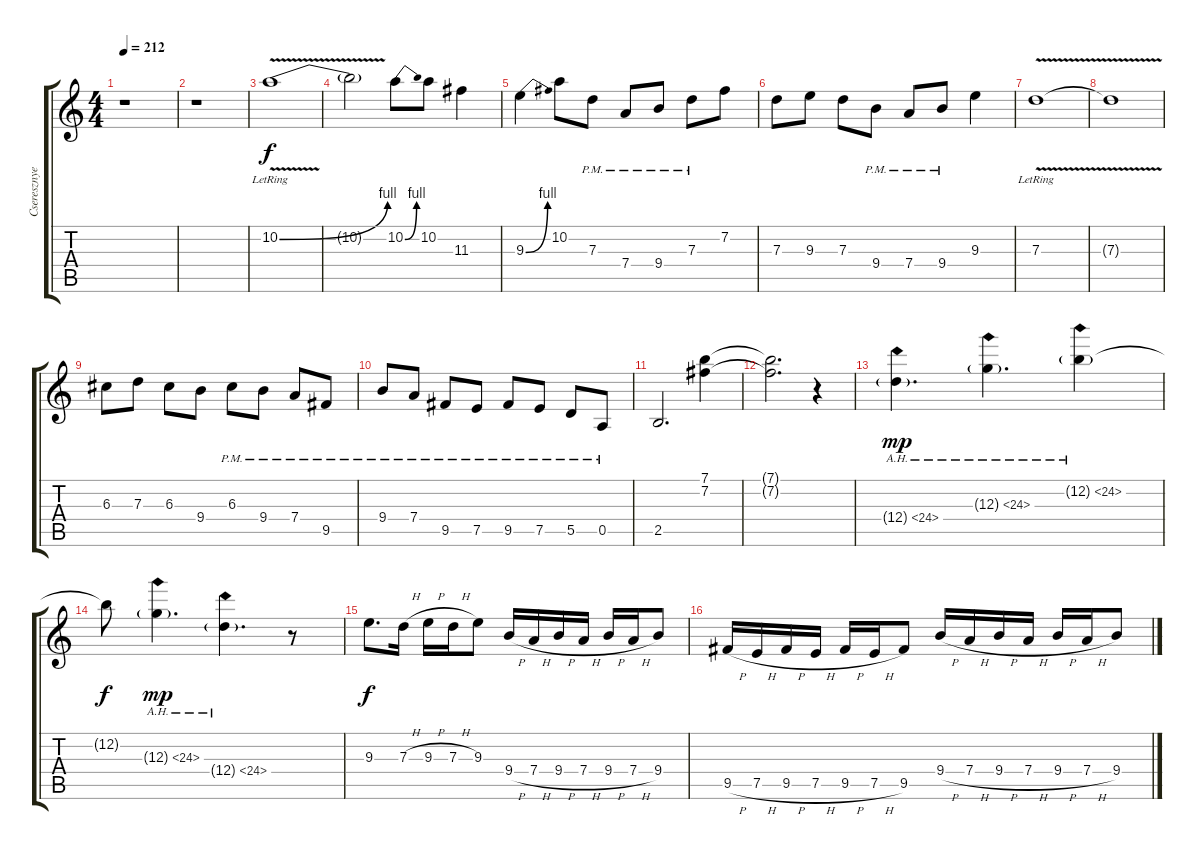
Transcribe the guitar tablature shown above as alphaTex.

\track ("Cseresznye szóló" "Cseresznye") {instrument distortionguitar}
\staff {score tabs}
\tuning (E4 B3 G3 D3 A2 E2) {hide}
\ts (4 4)
\tempo 212
\clef g2
\ks c
r.1{dy f} |
r.1 |
10.2{be (bend 0 0 60 4) v lr}.1 |
10.2{t}.2 10.2{be (bend 0 0 60 4)}.8 10.2.8 11.3.4 |
9.3{be (bend 0 0 60 4)}.4 10.2.8 7.3{pm}.8 7.4{pm}.8 9.4{pm}.8 7.3{pm}.8 7.2.8 |
7.3.8 9.3.8 7.3.8 9.4{pm}.8 7.4{pm}.8 9.4{pm}.8 9.3.4 |
7.3{v lr}.1 |
7.3{t}.1 |
6.3.8 7.3.8 6.3.8 9.4.8 6.3{pm}.8 9.4{pm}.8 7.4{pm}.8 9.5{pm}.8 |
9.4{pm}.8 7.4{pm}.8 9.5{pm}.8 7.5{pm}.8 9.5{pm}.8 7.5{pm}.8 5.5{pm}.8 0.5{pm}.8 |
2.5.2{d} (7.1 7.2).4 |
(7.1{t} 7.2{t}).2{d} r.4 |
12.4{ah 12 g}.4{d dy mp} 12.3{ah 12 g}.4{d} 12.2{ah 12 g}.4 |
12.2{t}.8{dy f} 12.3{ah 12 g}.4{d dy mp} 12.4{ah 12 g}.4{d} r.8 |
9.3.8{d dy f} 7.3{h}.16 9.3{h}.16 7.3{h}.16 9.3.8 9.4{h}.16 7.4{h}.16 9.4{h}.16 7.4{h}.16 9.4{h}.16 7.4{h}.16 9.4.8 |
9.5{h}.16 7.5{h}.16 9.5{h}.16 7.5{h}.16 9.5{h}.16 7.5{h}.16 9.5.8 9.4{h}.16 7.4{h}.16 9.4{h}.16 7.4{h}.16 9.4{h}.16 7.4{h}.16 9.4.8
